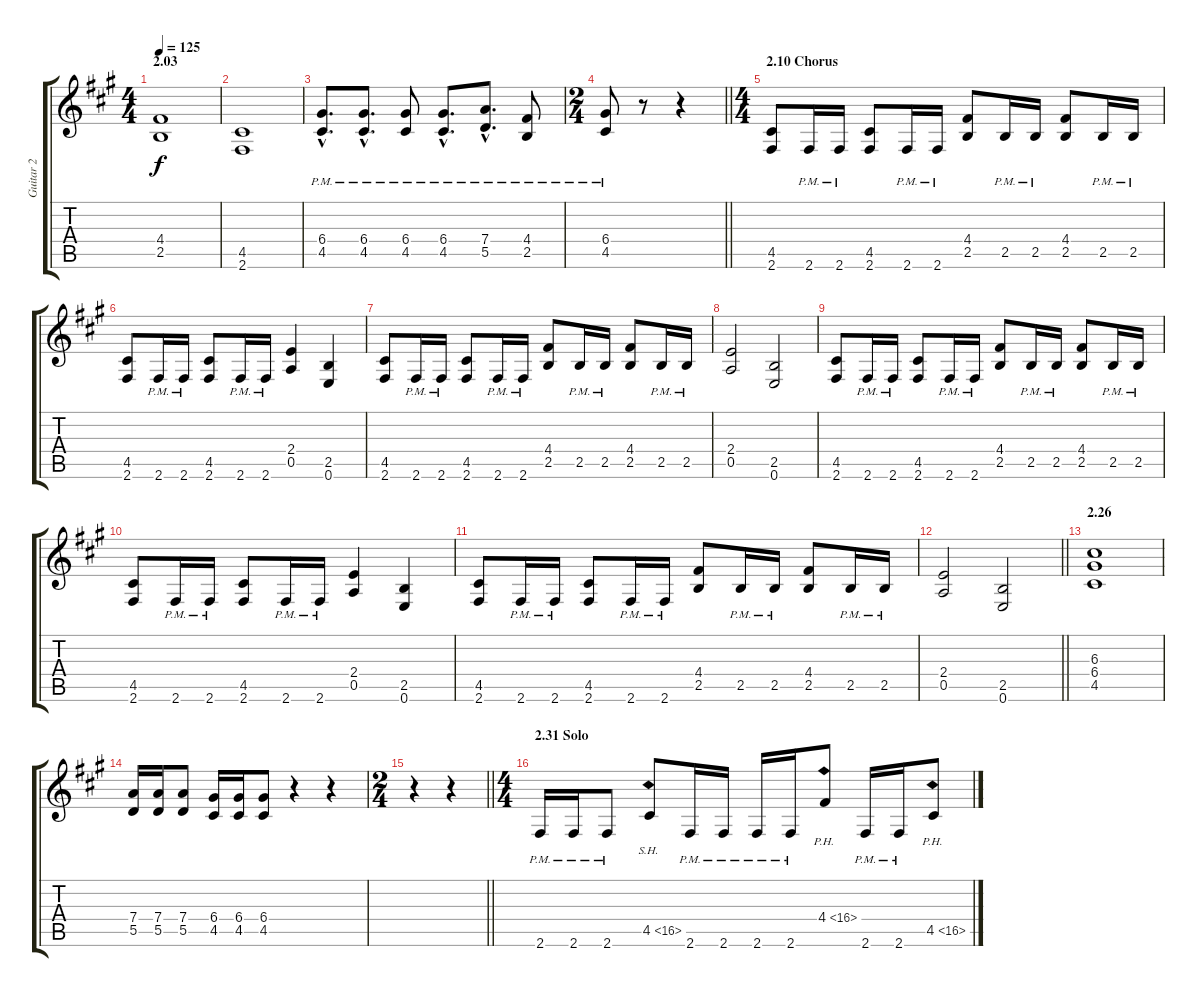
\track ("Guitar 2" "Guitar 2") {instrument distortionguitar}
\staff {score tabs}
\tuning (E4 B3 G3 D3 A2 E2) {hide}
\ts (4 4)
\section ("" "2.03")
\tempo 125
\clef g2
\ks f#minor
(4.4 2.5).1{dy f} |
(4.5 2.6).1 |
(6.4{hac pm} 4.5{hac pm}).8{d} (6.4{hac pm} 4.5{hac pm}).8{d} (6.4{pm} 4.5{pm}).8 (6.4{hac pm} 4.5{hac pm}).8{d} (7.4{hac pm} 5.5{hac pm}).8{d} (4.4{pm} 2.5{pm}).8 |
\ts (2 4)
\barLineRight lightlight
(6.4{pm} 4.5{pm}).8 r.8 r.4 |
\ts (4 4)
\section ("" "2.10 Chorus")
(4.5 2.6).8 2.6{pm}.16 2.6{pm}.16 (4.5 2.6).8 2.6{pm}.16 2.6{pm}.16 (4.4 2.5).8 2.5{pm}.16 2.5{pm}.16 (4.4 2.5).8 2.5{pm}.16 2.5{pm}.16 |
(4.5 2.6).8 2.6{pm}.16 2.6{pm}.16 (4.5 2.6).8 2.6{pm}.16 2.6{pm}.16 (2.4 0.5).4 (2.5 0.6).4 |
(4.5 2.6).8 2.6{pm}.16 2.6{pm}.16 (4.5 2.6).8 2.6{pm}.16 2.6{pm}.16 (4.4 2.5).8 2.5{pm}.16 2.5{pm}.16 (4.4 2.5).8 2.5{pm}.16 2.5{pm}.16 |
(2.4 0.5).2 (2.5 0.6).2 |
(4.5 2.6).8 2.6{pm}.16 2.6{pm}.16 (4.5 2.6).8 2.6{pm}.16 2.6{pm}.16 (4.4 2.5).8 2.5{pm}.16 2.5{pm}.16 (4.4 2.5).8 2.5{pm}.16 2.5{pm}.16 |
(4.5 2.6).8 2.6{pm}.16 2.6{pm}.16 (4.5 2.6).8 2.6{pm}.16 2.6{pm}.16 (2.4 0.5).4 (2.5 0.6).4 |
(4.5 2.6).8 2.6{pm}.16 2.6{pm}.16 (4.5 2.6).8 2.6{pm}.16 2.6{pm}.16 (4.4 2.5).8 2.5{pm}.16 2.5{pm}.16 (4.4 2.5).8 2.5{pm}.16 2.5{pm}.16 |
\barLineRight lightlight
(2.4 0.5).2 (2.5 0.6).2 |
\section ("" "2.26")
(6.3 6.4 4.5).1 |
(7.4 5.5).16 (7.4 5.5).16 (7.4 5.5).8 (6.4 4.5).16 (6.4 4.5).16 (6.4 4.5).8 r.4 r.4 |
\ts (2 4)
\barLineRight lightlight
r.4 r.4 |
\ts (4 4)
\section ("" "2.31 Solo")
2.6{pm}.16 2.6{pm}.16 2.6{pm}.8 4.5{sh 12}.8 2.6{pm}.16 2.6{pm}.16 2.6{pm}.16 2.6{pm}.16 4.4{ph 12}.8 2.6{pm}.16 2.6{pm}.16 4.5{ph 12}.8
